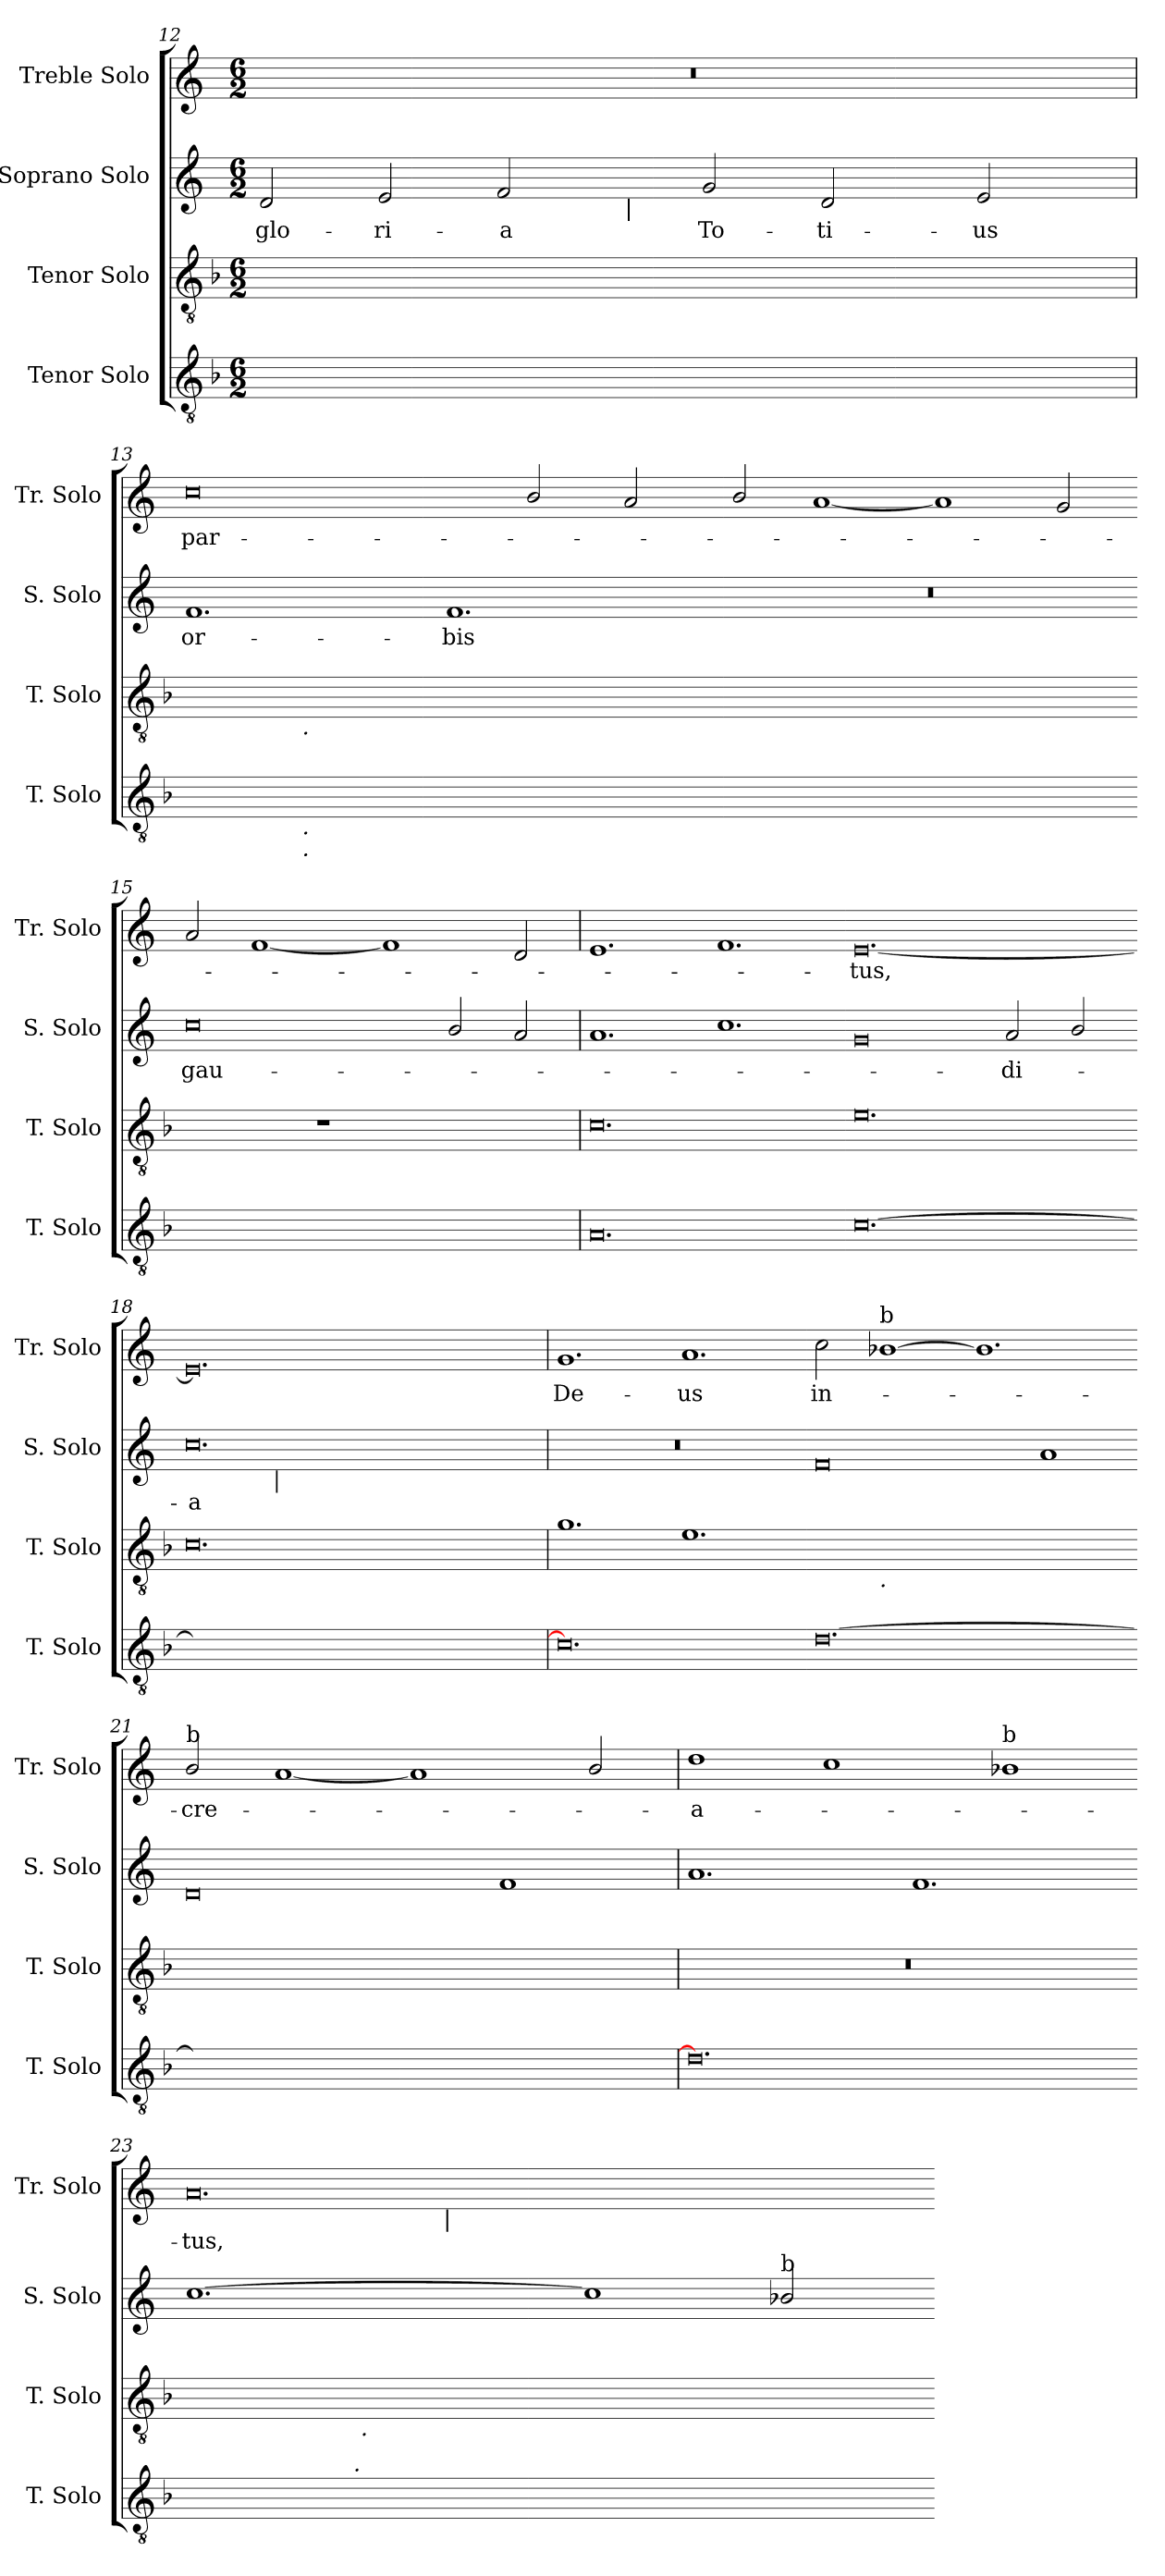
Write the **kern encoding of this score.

**kern	**kern	**kern	**text	**kern	**text
*part4	*part3	*part2	*part2	*part1	*part1
*staff4	*staff3	*staff2	*staff2	*staff1	*staff1
*I"Tenor Solo	*I"Tenor Solo	*I"Soprano Solo	*	*I"Treble Solo	*
*I'T. Solo	*I'T. Solo	*I'S. Solo	*	*I'Tr. Solo	*
*clefGv2	*clefGv2	*clefG2	*	*clefG2	*
*ITrd7c12	*ITrd7c12	*	*	*	*
*k[b-]	*k[b-]	*k[]	*	*k[]	*
*F:	*F:	*C:	*	*C:	*
*M6/2	*M6/2	*M6/2	*	*M6/2	*
=12	=12	=12	=12	=12	=12
!	!	!	!LO:LY:b:color=#000000	!LO:N:vis=1	!
*	*	*^	*	*	*
0.GGiyy]	0.BBniyy]	2di/	1ryy	glo-	0.r	.
!	!	!	!	!LO:LY:b:color=#000000	!	!
.	.	2ei/	.	-ri-	.	.
!	!	!	!	!LO:LY:b:color=#000000	!	!
.	.	2fi/	8ryy	-a	.	.
.	.	.	16ryy	.	.	.
.	.	.	32ryy	.	.	.
.	.	.	64...ryy	.	.	.
!	!	!	!LO:TX:b:i:t=|	!	!	!
.	.	.	1ryy	.	.	.
!	!	!	!	!LO:LY:b:color=#000000	!	!
.	.	2gi/	.	To-	.	.
!	!	!	!	!LO:LY:b:color=#000000	!	!
.	.	2di/	.	-ti-	.	.
.	.	.	2ryy	.	.	.
!	!	!	!	!LO:LY:b:color=#000000	!	!
.	.	2ei/	.	-us	.	.
.	.	.	4ryy	.	.	.
.	.	.	512ryy	.	.	.
*	*	*v	*v	*	*	*
!!LO:LB:g=z
=13	=13	=13	=13	=13	=13
*	*	*^	*	*	*
!	!	!	!	!LO:LY:b:color=#000000	!	!
*	*	*v	*v	*	*	*
*	*	*^	*	*	*
!	!	!	!	!	!	!LO:LY:b:color=#000000
*^	*^	*v	*v	*	*	*
[<0.FFiyy	4ryy	[>0.Ciyy	4ryy	1.fi	or-	0cci	par-
.	8ryy	.	8ryy	.	.	.	.
.	32ryy	.	32ryy	.	.	.	.
.	64...ryy	.	64...ryy	.	.	.	.
!	!	!	!LO:TX:b:i:t=.	!	!	!	!
!	!LO:TX:b:i:t=.	!	!	!	!	!	!
!	!LO:TX:b:i:t=.	!	!	!	!	!	!
.	1ryy	.	1ryy	.	.	.	.
.	1ryy	.	1ryy	.	.	.	.
!	!	!	!	!	!LO:LY:b:color=#000000	!	!
.	.	.	.	1.fi	-bis	.	.
.	.	.	.	.	.	2bi/	.
.	2ryy	.	2ryy	.	.	.	.
.	.	.	.	.	.	2ai/	.
.	16ryy	.	16ryy	.	.	.	.
.	512ryy	.	512ryy	.	.	.	.
=14-	=14-	=14-	=14-	=14-	=14-	=14-	=14-
!	!	!	!	!LO:N:vis=1	!	!	!
*v	*v	*	*	*	*	*	*
*	*v	*v	*	*	*	*
0.FFiyy_<	0.Ciyy_>	0.r	.	2bi/	.
.	.	.	.	[<1ai	.
.	.	.	.	1ai]	.
.	.	.	.	2gi/	.
=15-	=15-	=15-	=15-	=15-	=15-
!	!	!	!LO:LY:b:color=#000000	!	!
0.FFiyy]	1ryy	0cci	gau-	2ai/	.
.	.	.	.	[<1fi	.
.	1r	.	.	.	.
.	.	.	.	1fi]	.
.	1ryy	2bi/	.	.	.
.	.	2ai/	.	2di/	.
=16	=16	=16	=16	=16	=16
0.AAi	0.Ci	1.ai	.	1.ei	.
.	.	1.cci	.	1.fi	.
=17-	=17-	=17-	=17-	=17-	=17-
!	!	!	!	!	!LO:LY:b:color=#000000
[>0.Ci	0.Ei	0gi	.	[<0.ei	-tus,
!	!	!	!LO:LY:b:color=#000000	!	!
.	.	2ai/	-di-	.	.
.	.	2bi/	.	.	.
=18-	=18-	=18-	=18-	=18-	=18-
!	!	!	!LO:LY:b:color=#000000	!	!
*	*	*^	*	*	*
0.Ciyy_>	0.Ci	0.cci	2ryy	-a	0.ei]	.
.	.	.	16.ryy	.	.	.
!	!	!	!LO:TX:b:i:t=|	!	!	!
.	.	.	1ryy	.	.	.
.	.	.	1ryy	.	.	.
.	.	.	4ryy	.	.	.
.	.	.	8ryy	.	.	.
.	.	.	32ryy	.	.	.
!!LO:LB:g=z
=19	=19	=19	=19	=19	=19	=19
!	!	!LO:N:vis=1	!	!	!	!
*	*	*v	*v	*	*	*
*	*	*^	*	*	*
!	!	!	!	!	!	!LO:LY:b:color=#000000
*	*	*v	*v	*	*	*
0.Ci]	1.Gi	0.r	.	1.gi	De-
!	!	!	!	!	!LO:LY:b:color=#000000
.	1.Ei	.	.	1.ai	-us
=20-	=20-	=20-	=20-	=20-	=20-
!	!	!	!	!	!LO:LY:b:color=#000000
*	*^	*	*	*	*
[>0.Di	[>0.Diyy	2ryy	0fi	.	2cci\	in-
!	!	!	!	!	!LO:TX:a:t=b	!
!	!	!LO:TX:b:i:t=.	!	!	!	!
.	.	1ryy	.	.	[<1b-i	.
.	.	1.ryy	.	.	1.b-i]	.
.	.	.	1ai	.	.	.
*	*v	*v	*	*	*	*
=21-	=21-	=21-	=21-	=21-	=21-
*	*^	*	*	*	*
!	!	!	!	!	!LO:TX:a:t=b	!
!	!	!	!	!	!	!LO:LY:b:color=#000000
*	*v	*v	*	*	*	*
0.Diyy_>	0.Diyy]	0di	.	2b-i/	-cre-
.	.	.	.	[<1ai	.
.	.	.	.	1ai]	.
.	.	1fi	.	.	.
.	.	.	.	2b-i/	.
=22	=22	=22	=22	=22	=22
!	!LO:N:vis=1	!	!	!	!
!	!	!	!	!	!LO:LY:b:color=#000000
0.Di]	0.r	1.ai	.	1ddi	-a-
.	.	.	.	1cci	.
.	.	1.fi	.	.	.
!	!	!	!	!LO:TX:a:t=b	!
.	.	.	.	1b-i	.
=23-	=23-	=23-	=23-	=23-	=23-
!	!	!	!	!	!LO:LY:b:color=#000000
*^	*^	*	*	*^	*
[>0.Fiyy	4ryy	[<0.FFiyy	4ryy	[>1.cci	.	0.ai	2ryy	-tus,
.	8ryy	.	8ryy	.	.	.	.	.
.	16ryy	.	16ryy	.	.	.	.	.
.	32ryy	.	32ryy	.	.	.	.	.
.	64ryy	.	64ryy	.	.	.	.	.
.	256ryy	.	128ryy	.	.	.	.	.
!	!LO:TX:a:i:t=.	!	!	!	!	!	!	!
.	1ryy	.	.	.	.	.	.	.
.	.	.	512ryy	.	.	.	.	.
!	!	!	!LO:TX:b:i:t=.	!	!	!	!	!
.	.	.	1ryy	.	.	.	.	.
.	.	.	.	.	.	.	8ryy	.
.	.	.	.	.	.	.	16ryy	.
.	.	.	.	.	.	.	128ryy	.
!	!	!	!	!	!	!	!LO:TX:b:i:t=|	!
.	.	.	.	.	.	.	1ryy	.
.	1ryy	.	.	.	.	.	.	.
.	.	.	1ryy	.	.	.	.	.
.	.	.	.	1cci]	.	.	.	.
.	.	.	.	.	.	.	1ryy	.
.	2ryy	.	.	.	.	.	.	.
.	.	.	2ryy	.	.	.	.	.
!	!	!	!	!LO:TX:a:t=b	!	!	!	!
.	.	.	.	2b-i/	.	.	.	.
.	.	.	.	.	.	.	4ryy	.
.	.	.	.	.	.	.	32..ryy	.
.	128.ryy	.	.	.	.	.	.	.
.	.	.	256.ryy	.	.	.	.	.
*v	*v	*	*	*	*	*v	*v	*
*	*v	*v	*	*	*	*
=-	=-	=-	=-	=-	=-
*-	*-	*-	*-	*-	*-
